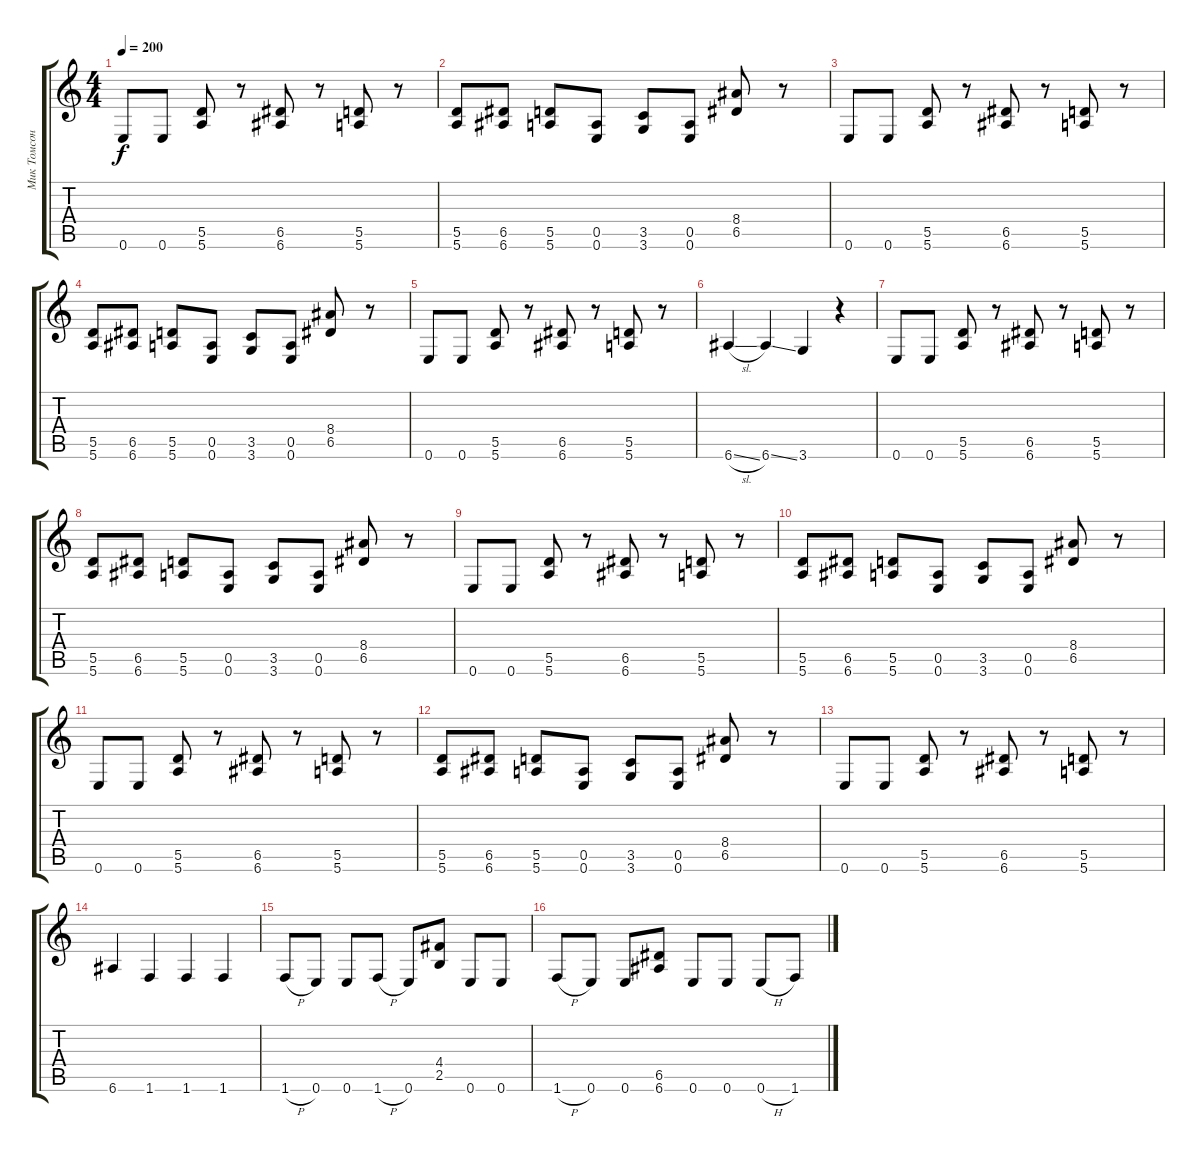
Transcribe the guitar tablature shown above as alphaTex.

\track ("Мик Томсон" "Мик Томсон") {instrument distortionguitar}
\staff {score tabs}
\tuning (E4 B3 G3 D3 A2 E2) {hide}
\ts (4 4)
\tempo 200
\clef g2
\ks c
0.6.8{dy f} 0.6.8 (5.5 5.6).8 r.8 (6.5 6.6).8 r.8 (5.5 5.6).8 r.8 |
(5.5 5.6).8 (6.5 6.6).8 (5.5 5.6).8 (0.5 0.6).8 (3.5 3.6).8 (0.5 0.6).8 (8.4 6.5).8 r.8 |
0.6.8 0.6.8 (5.5 5.6).8 r.8 (6.5 6.6).8 r.8 (5.5 5.6).8 r.8 |
(5.5 5.6).8 (6.5 6.6).8 (5.5 5.6).8 (0.5 0.6).8 (3.5 3.6).8 (0.5 0.6).8 (8.4 6.5).8 r.8 |
0.6.8 0.6.8 (5.5 5.6).8 r.8 (6.5 6.6).8 r.8 (5.5 5.6).8 r.8 |
6.6{sl}.4 6.6{ss}.4 3.6.4 r.4 |
0.6.8 0.6.8 (5.5 5.6).8 r.8 (6.5 6.6).8 r.8 (5.5 5.6).8 r.8 |
(5.5 5.6).8 (6.5 6.6).8 (5.5 5.6).8 (0.5 0.6).8 (3.5 3.6).8 (0.5 0.6).8 (8.4 6.5).8 r.8 |
0.6.8 0.6.8 (5.5 5.6).8 r.8 (6.5 6.6).8 r.8 (5.5 5.6).8 r.8 |
(5.5 5.6).8 (6.5 6.6).8 (5.5 5.6).8 (0.5 0.6).8 (3.5 3.6).8 (0.5 0.6).8 (8.4 6.5).8 r.8 |
0.6.8 0.6.8 (5.5 5.6).8 r.8 (6.5 6.6).8 r.8 (5.5 5.6).8 r.8 |
(5.5 5.6).8 (6.5 6.6).8 (5.5 5.6).8 (0.5 0.6).8 (3.5 3.6).8 (0.5 0.6).8 (8.4 6.5).8 r.8 |
0.6.8 0.6.8 (5.5 5.6).8 r.8 (6.5 6.6).8 r.8 (5.5 5.6).8 r.8 |
6.6.4 1.6.4 1.6.4 1.6.4 |
1.6{h}.8 0.6.8 0.6.8 1.6{h}.8 0.6.8 (4.4 2.5).8 0.6.8 0.6.8 |
1.6{h}.8 0.6.8 0.6.8 (6.5 6.6).8 0.6.8 0.6.8 0.6{h}.8 1.6{h}.8
